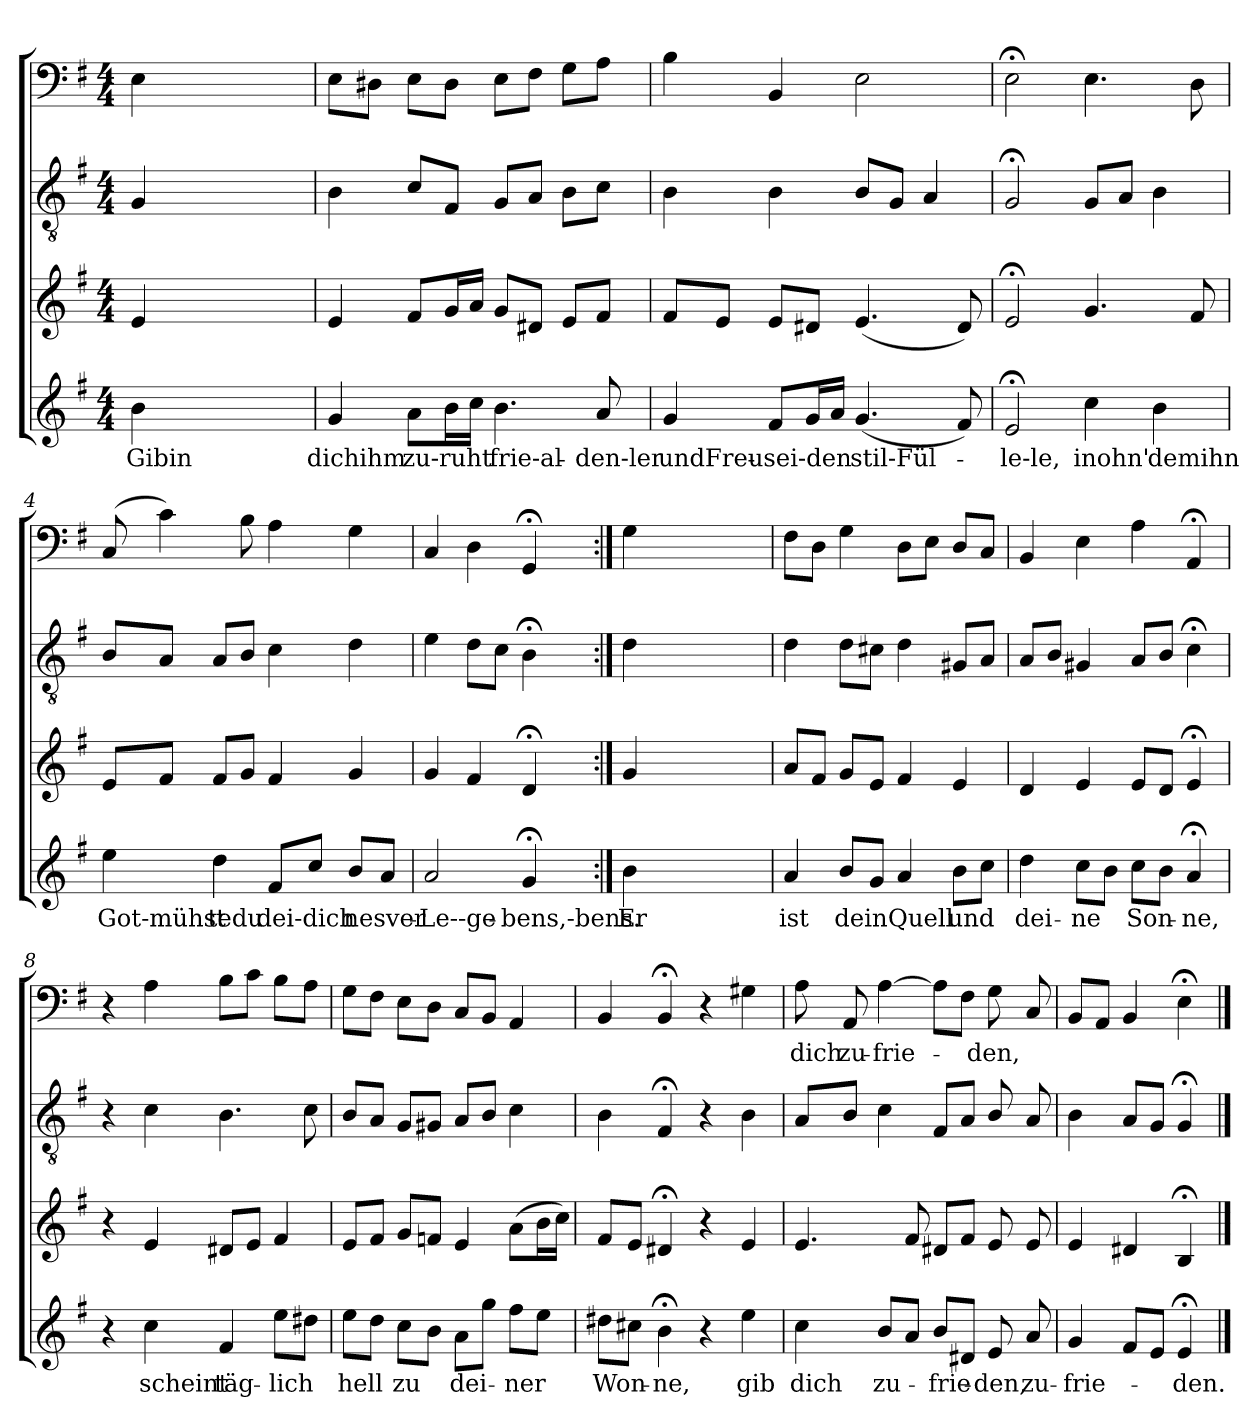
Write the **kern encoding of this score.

**kern	**text	**kern	**kern	**kern	**text
*part4	*part4	*part3	*part2	*part1	*part1
*staff4	*staff4	*staff3	*staff2	*staff1	*staff1
*clefG2	*	*clefG2	*clefGv2	*clefF4	*
*k[f#]	*	*k[f#]	*k[f#]	*k[f#]	*
*e:	*	*e:	*e:	*e:	*
*M4/4	*	*M4/4	*M4/4	*M4/4	*
=	=	=	=	=	=
4b\	Gibin	4e/	4G/	4E\	.
2ryy	.	2ryy	2ryy	2ryy	.
4ryy	.	4ryy	4ryy	4ryy	.
=1	=1	=1	=1	=1	=1
4g/	dichihm	4e/	4B\	8E\L	.
.	.	.	.	8D#X\J	.
8a\L	zu-ruht	8f#/L	8c/L	8E\L	.
16b\L	.	16g/L	8F#/J	8D#\J	.
16cc\JJ	.	16a/JJ	.	.	.
4.b\	-frie-al-	8g/L	8G/L	8E\L	.
.	.	8d#X/J	8A/J	8F#\J	.
.	.	8e/L	8B\L	8G\L	.
8a/	-den-ler	8f#/J	8c\J	8A\J	.
=2	=2	=2	=2	=2	=2
4g/	undFreu-	8f#/L	4B\	4B\	.
.	.	8e/J	.	.	.
8f#/L	sei-den	8e/L	4B\	4BB/	.
16g/L	.	8d#X/J	.	.	.
16a/JJ	.	.	.	.	.
(4.g/	stil-Fül-	(4.e/	8B/L	2E\	.
.	.	.	8G/J	.	.
.	.	.	4A/	.	.
8f#/)	.	8d#/)	.	.	.
=3	=3	=3	=3	=3	=3
2e;</	-le-le,	2e;</	2G;</	2E;<\	.
4cc\	inohn'	4.g/	8G/L	4.E\	.
.	.	.	8A/J	.	.
4b\	demihn	.	4B\	.	.
.	.	8f#/	.	8D\	.
=4	=4	=4	=4	=4	=4
4ee\	Got-mühst	8e/L	8B/L	(8C/	.
.	.	8f#/J	8A/J	4c\)	.
4dd\	-tedu	8f#/L	8A/L	.	.
.	.	8g/J	8B/J	8B\	.
8f#/L	dei-dich	4f#/	4c\	4A\	.
8cc/J	.	.	.	.	.
8b/L	-nesver-	4g/	4d\	4G\	.
8a/J	.	.	.	.	.
=5	=5	=5	=5	=5	=5
2a/	Le--ge-	4g/	4e\	4C/	.
.	.	4f#/	8d\L	4D\	.
.	.	.	8c\J	.	.
4g;</	-bens,-bens.	4d;</	4B;<\	4GG;</	.
=:|!	=:|!	=:|!	=:|!	=:|!	=:|!
4b\	Er	4g/	4d\	4G\	.
2ryy	.	2ryy	2ryy	2ryy	.
4ryy	.	4ryy	4ryy	4ryy	.
=6	=6	=6	=6	=6	=6
4a/	ist	8a/L	4d\	8F#\L	.
.	.	8f#/J	.	8D\J	.
8b/L	dein	8g/L	8d\L	4G\	.
8g/J	.	8e/J	8c#X\J	.	.
4a/	Quell	4f#/	4d\	8D\L	.
.	.	.	.	8E\J	.
8b\L	und	4e/	8G#X/L	8D/L	.
8cc\J	.	.	8A/J	8C/J	.
=7	=7	=7	=7	=7	=7
4dd\	dei-	4d/	8A/L	4BB/	.
.	.	.	8B/J	.	.
8cc\L	-ne	4e/	4G#X/	4E\	.
8b\J	.	.	.	.	.
8cc\L	Son-	8e/L	8A/L	4A\	.
8b\J	.	8d/J	8B/J	.	.
4a;</	-ne,	4e;</	4c;<\	4AA;</	.
=8	=8	=8	=8	=8	=8
4r	.	4r	4r	4r	.
4cc\	scheint	4e/	4c\	4A\	.
4f#/	täg-	8d#X/L	4.B\	8B\L	.
.	.	8e/J	.	8c\J	.
8ee\L	-lich	4f#/	.	8B\L	.
8dd#X\J	.	.	8c\	8A\J	.
=9	=9	=9	=9	=9	=9
8ee\L	hell	8e/L	8B/L	8G\L	.
8dd\J	.	8f#/J	8A/J	8F#\J	.
8cc\L	zu	8g/L	8G/L	8E\L	.
8b\J	.	8fn/J	8G#X/J	8D\J	.
8a\L	dei-	4e/	8A/L	8C/L	.
8gg\J	.	.	8B/J	8BB/J	.
8ff#\L	-ner	(8a\L	4c\	4AA/	.
8ee\J	.	16b\L	.	.	.
.	.	16cc\JJ)	.	.	.
=10	=10	=10	=10	=10	=10
8dd#X\L	Won-	8f#/L	4B\	4BB/	.
8cc#X\J	.	8e/J	.	.	.
4b;<\	-ne,	4d#X;</	4F#;</	4BB;</	.
4r	.	4r	4r	4r	.
4ee\	gib	4e/	4B\	4G#X\	.
=11	=11	=11	=11	=11	=11
4cc\	dich	4.e/	8A/L	8A\	dich
.	.	.	8B/J	8AA/	zu-
8b/L	zu-	.	4c\	[4A\	-frie-
8a/J	.	8f#/	.	.	.
8b/L	-frie-	8d#X/L	8F#/L	8A\L]	.
8d#X/J	.	8f#/J	8A/J	8F#\J	.
8e/	-den,	8e/	8B/	8G\	-den,
8a/	zu-	8e/	8A/	8C/	.
=12	=12	=12	=12	=12	=12
4g/	-frie-	4e/	4B\	8BB/L	.
.	.	.	.	8AA/J	.
8f#/L	.	4d#X/	8A/L	4BB/	.
8e/J	.	.	8G/J	.	.
4e;</	-den.	4B;</	4G;</	4E;<\	.
==	==	==	==	==	==
*-	*-	*-	*-	*-	*-
